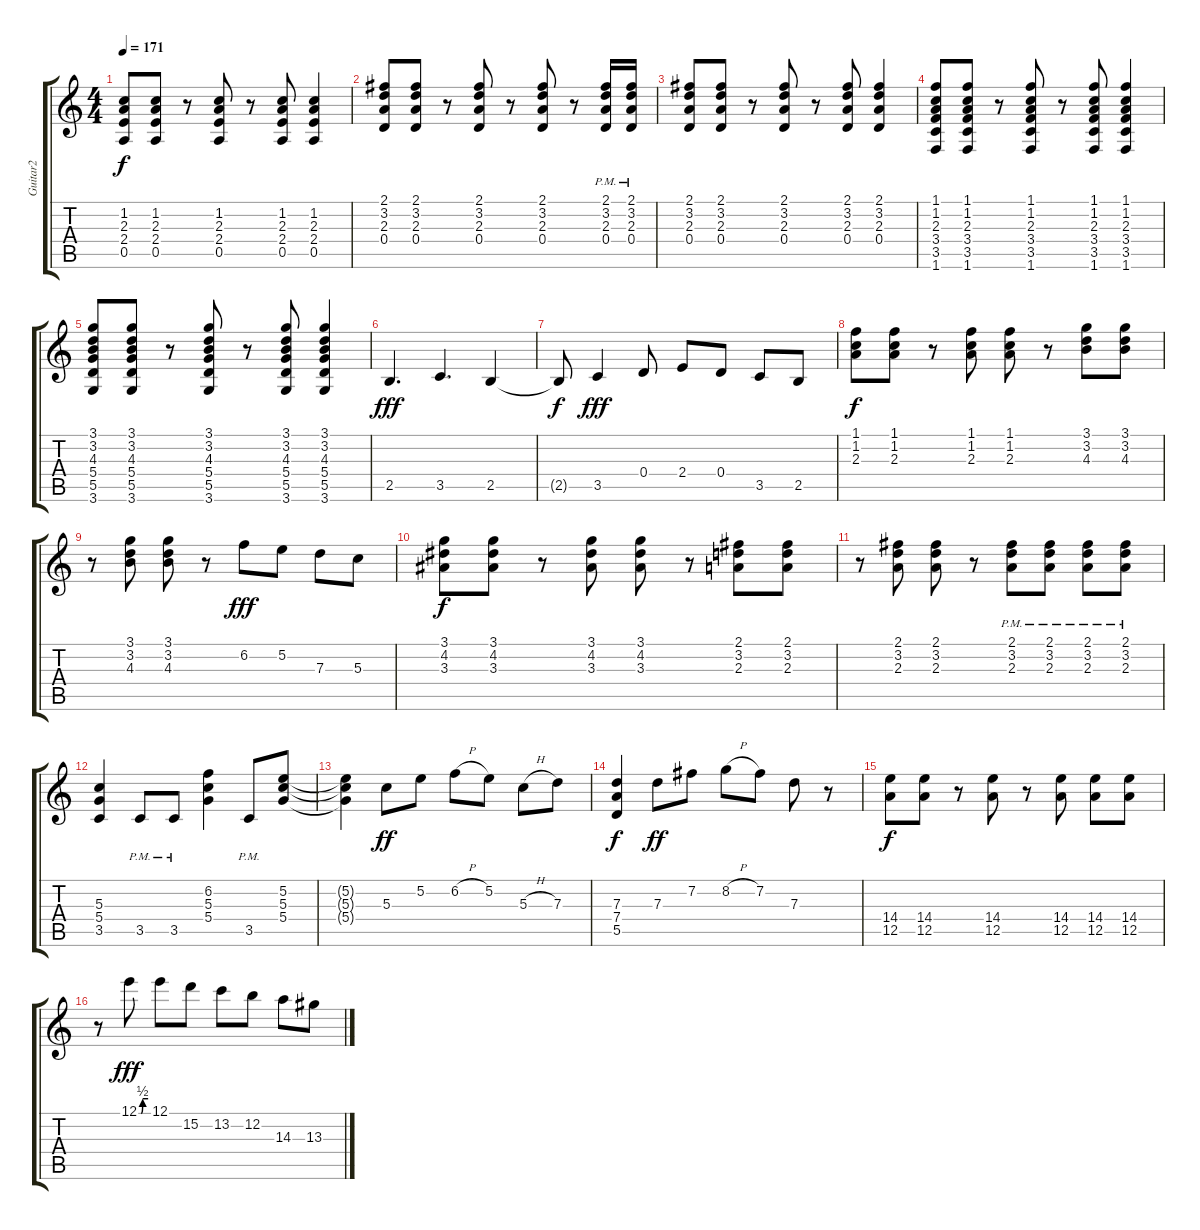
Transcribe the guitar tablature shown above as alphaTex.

\track ("Guitar2" "Guitar2") {instrument distortionguitar}
\staff {score tabs}
\tuning (E4 B3 G3 D3 A2 E2) {hide}
\ts (4 4)
\tempo 171
\clef g2
\ks c
(1.2 2.3 2.4 0.5).8{dy f} (1.2 2.3 2.4 0.5).8 r.8 (1.2 2.3 2.4 0.5).8 r.8 (1.2 2.3 2.4 0.5).8 (1.2 2.3 2.4 0.5).4 |
(2.1 3.2 2.3 0.4).8 (2.1 3.2 2.3 0.4).8 r.8 (2.1 3.2 2.3 0.4).8 r.8 (2.1 3.2 2.3 0.4).8 r.8 (2.1{pm} 3.2 2.3{pm} 0.4{pm}).16 (2.1{pm} 3.2 2.3{pm} 0.4{pm}).16 |
(2.1 3.2 2.3 0.4).8 (2.1 3.2 2.3 0.4).8 r.8 (2.1 3.2 2.3 0.4).8 r.8 (2.1 3.2 2.3 0.4).8 (2.1 3.2 2.3 0.4).4 |
(1.1 1.2 2.3 3.4 3.5 1.6).8 (1.1 1.2 2.3 3.4 3.5 1.6).8 r.8 (1.1 1.2 2.3 3.4 3.5 1.6).8 r.8 (1.1 1.2 2.3 3.4 3.5 1.6).8 (1.1 1.2 2.3 3.4 3.5 1.6).4 |
(3.1 3.2 4.3 5.4 5.5 3.6).8 (3.1 3.2 4.3 5.4 5.5 3.6).8 r.8 (3.1 3.2 4.3 5.4 5.5 3.6).8 r.8 (3.1 3.2 4.3 5.4 5.5 3.6).8 (3.1 3.2 4.3 5.4 5.5 3.6).4 |
2.5.4{d dy fff} 3.5.4{d} 2.5.4 |
2.5{t}.8{dy f} 3.5.4{dy fff} 0.4.8 2.4.8 0.4.8 3.5.8 2.5.8 |
(1.1 1.2 2.3).8{dy f} (1.1 1.2 2.3).8 r.8 (1.1 1.2 2.3).8 (1.1 1.2 2.3).8 r.8 (3.1 3.2 4.3).8 (3.1 3.2 4.3).8 |
r.8 (3.1 3.2 4.3).8 (3.1 3.2 4.3).8 r.8 6.2.8{dy fff} 5.2.8 7.3.8 5.3.8 |
(3.1 4.2 3.3).8{dy f} (3.1 4.2 3.3).8 r.8 (3.1 4.2 3.3).8 (3.1 4.2 3.3).8 r.8 (2.1 3.2 2.3).8 (2.1 3.2 2.3).8 |
r.8 (2.1 3.2 2.3).8 (2.1 3.2 2.3).8 r.8 (2.1{pm} 3.2{pm} 2.3{pm}).8 (2.1{pm} 3.2{pm} 2.3{pm}).8 (2.1{pm} 3.2{pm} 2.3{pm}).8 (2.1{pm} 3.2{pm} 2.3{pm}).8 |
(5.3 5.4 3.5).4 3.5{pm}.8 3.5{pm}.8 (6.2 5.3 5.4).4 3.5{pm}.8 (5.2 5.3 5.4).8 |
(5.2{t} 5.3{t} 5.4{t}).4 5.3.8{dy ff} 5.2.8 6.2{h}.8 5.2.8 5.3{h}.8 7.3.8 |
(7.3 7.4 5.5).4{dy f} 7.3.8{dy ff} 7.2.8 8.2{h}.8 7.2.8 7.3.8 r.8 |
(14.4 12.5).8{dy f} (14.4 12.5).8 r.8 (14.4 12.5).8 r.8 (14.4 12.5).8 (14.4 12.5).8 (14.4 12.5).8 |
r.8 12.1{be (custom 0 0 15 0 25 2 60 2)}.8{dy fff} 12.1.8 15.2.8 13.2.8 12.2.8 14.3.8 13.3.8
